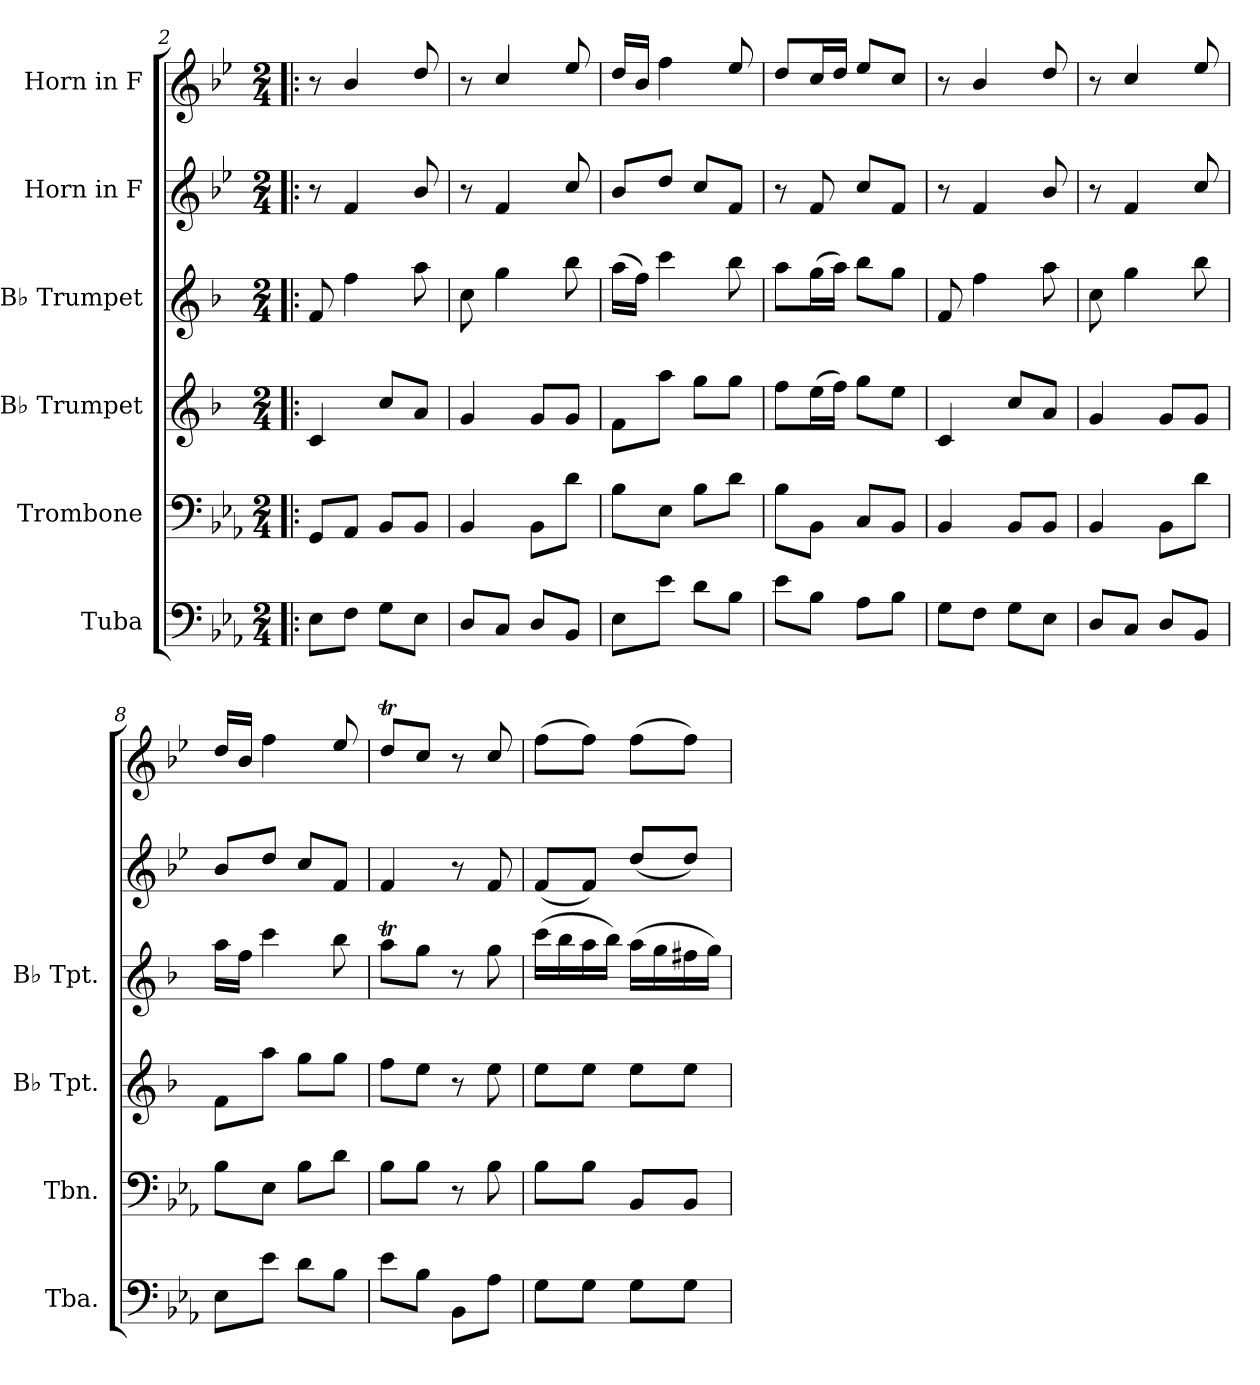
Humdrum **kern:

**kern	**kern	**kern	**kern	**kern	**kern
*part6	*part5	*part4	*part3	*part2	*part1
*staff6	*staff5	*staff4	*staff3	*staff2	*staff1
*I"Tuba	*I"Trombone	*I"B♭ Trumpet	*I"B♭ Trumpet	*I"Horn in F	*I"Horn in F
*I'Tba.	*I'Tbn.	*I'B♭ Tpt.	*I'B♭ Tpt.	*	*
*clefF4	*clefF4	*clefG2	*clefG2	*clefG2	*clefG2
*	*	*ITrd1c2	*ITrd1c2	*ITrd4c7	*ITrd4c7
*k[b-e-a-]	*k[b-e-a-]	*k[b-e-a-]	*k[b-e-a-]	*k[b-e-a-]	*k[b-e-a-]
*M2/4	*M2/4	*M2/4	*M2/4	*M2/4	*M2/4
=2!|:	=2!|:	=2!|:	=2!|:	=2!|:	=2!|:
8E-\L	8GG/L	4B-/	8e-/	8r	8r
8F\J	8AA-/J	.	4ee-\	4B-/	4e-/
8G\L	8BB-/L	8b-/L	.	.	.
8E-\J	8BB-/J	8g/J	8gg\	8e-/	8g/
=3	=3	=3	=3	=3	=3
8D/L	4BB-/	4f/	8b-\	8r	8r
8C/J	.	.	4ff\	4B-/	4f/
8D/L	8BB-\L	8f/L	.	.	.
8BB-/J	8d\J	8f/J	8aa-\	8f/	8a-/
=4	=4	=4	=4	=4	=4
8E-\L	8B-\L	8e-\L	(>16gg\LL	8e-/L	16g/LL
.	.	.	16ee-\JJ)	.	16e-/JJ
8e-\J	8E-\J	8gg\J	4bb-\	8g/J	4b-\
8d\L	8B-\L	8ff\L	.	8f/L	.
8B-\J	8d\J	8ff\J	8aa-\	8B-/J	8a-/
=5	=5	=5	=5	=5	=5
8e-\L	8B-\L	8ee-\L	8gg\L	8r	8g/L
8B-\J	8BB-\J	(>16dd\L	(>16ff\L	8B-/	16f/L
.	.	16ee-\JJ)	16gg\JJ)	.	16g/JJ
8A-\L	8C/L	8ff\L	8aa-\L	8f/L	8a-/L
8B-\J	8BB-/J	8dd\J	8ff\J	8B-/J	8f/J
=6	=6	=6	=6	=6	=6
8G\L	4BB-/	4B-/	8e-/	8r	8r
8F\J	.	.	4ee-\	4B-/	4e-/
8G\L	8BB-/L	8b-/L	.	.	.
8E-\J	8BB-/J	8g/J	8gg\	8e-/	8g/
=7	=7	=7	=7	=7	=7
8D/L	4BB-/	4f/	8b-\	8r	8r
8C/J	.	.	4ff\	4B-/	4f/
8D/L	8BB-\L	8f/L	.	.	.
8BB-/J	8d\J	8f/J	8aa-\	8f/	8a-/
=8	=8	=8	=8	=8	=8
8E-\L	8B-\L	8e-\L	16gg\LL	8e-/L	16g/LL
.	.	.	16ee-\JJ	.	16e-/JJ
8e-\J	8E-\J	8gg\J	4bb-\	8g/J	4b-\
8d\L	8B-\L	8ff\L	.	8f/L	.
8B-\J	8d\J	8ff\J	8aa-\	8B-/J	8a-/
=9	=9	=9	=9	=9	=9
8e-\L	8B-\L	8ee-\L	8ggt\L	4B-/	8gt/L
8B-\J	8B-\J	8dd\J	8ff\J	.	8f/J
8BB-\L	8r	8r	8r	8r	8r
8A-\J	8B-\	8dd\	8ff\	8B-/	8f/
!!LO:PB:g=z
=10	=10	=10	=10	=10	=10
8G\L	8B-\L	8dd\L	(>16bb-\LL	(<8B-/L	(>8b-\L
.	.	.	16aa-\	.	.
8G\J	8B-\J	8dd\J	16gg\	8B-/J)	8b-\J)
.	.	.	16aa-\JJ)	.	.
8G\L	8BB-/L	8dd\L	(>16gg\LL	(<8g/L	(>8b-\L
.	.	.	16ff\	.	.
8G\J	8BB-/J	8dd\J	16een\	8g/J)	8b-\J)
.	.	.	16ff\JJ)	.	.
=	=	=	=	=	=
*-	*-	*-	*-	*-	*-
